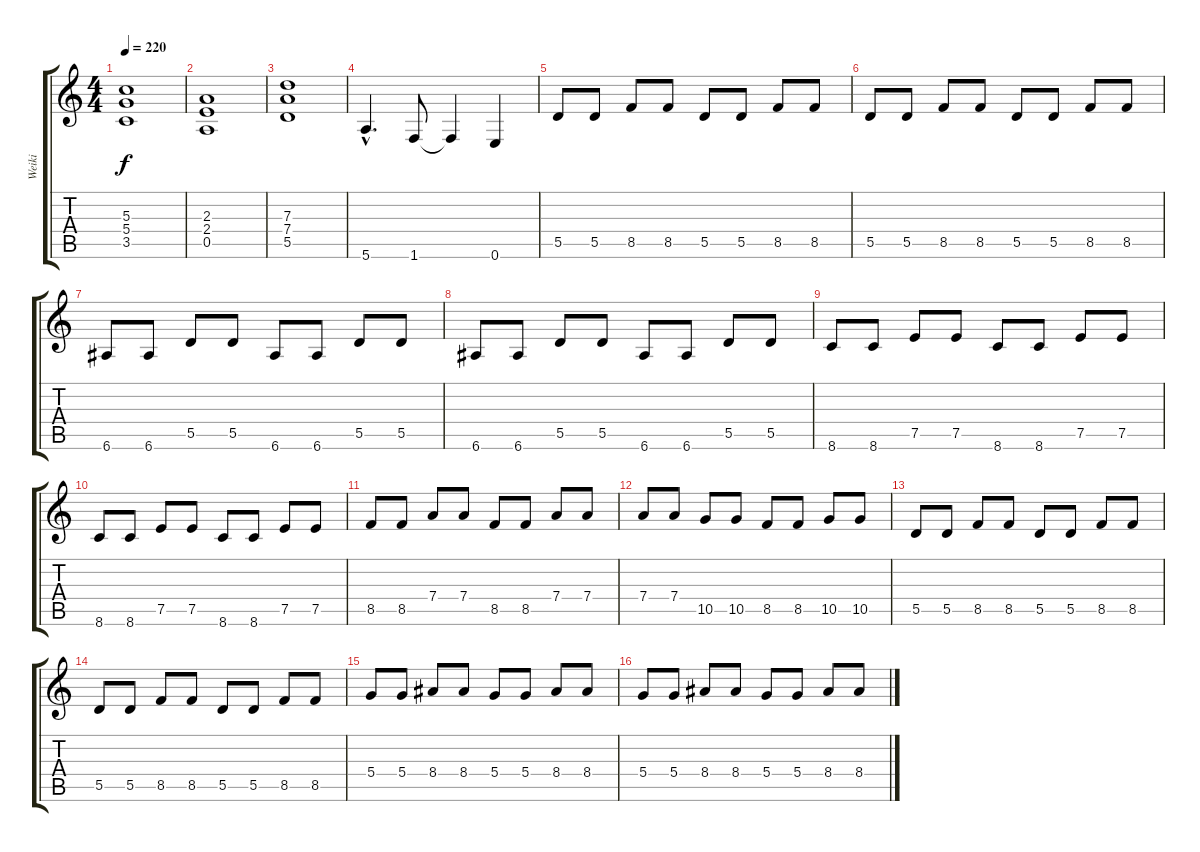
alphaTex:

\track ("Weiki" "Weiki") {instrument distortionguitar}
\staff {score tabs}
\tuning (E4 B3 G3 D3 A2 E2) {hide}
\ts (4 4)
\tempo 220
\clef g2
\ks c
(5.3 5.4 3.5).1{dy f} |
(2.3 2.4 0.5).1 |
(7.3 7.4 5.5).1 |
5.6{hac}.4{d} 1.6.8 1.6{t}.4 0.6.4 |
5.5.8{volume 16 balance 2} 5.5.8 8.5.8 8.5.8 5.5.8 5.5.8 8.5.8 8.5.8 |
5.5.8 5.5.8 8.5.8 8.5.8 5.5.8 5.5.8 8.5.8 8.5.8 |
6.6.8 6.6.8 5.5.8 5.5.8 6.6.8 6.6.8 5.5.8 5.5.8 |
6.6.8 6.6.8 5.5.8 5.5.8 6.6.8 6.6.8 5.5.8 5.5.8 |
8.6.8 8.6.8 7.5.8 7.5.8 8.6.8 8.6.8 7.5.8 7.5.8 |
8.6.8 8.6.8 7.5.8 7.5.8 8.6.8 8.6.8 7.5.8 7.5.8 |
8.5.8 8.5.8 7.4.8 7.4.8 8.5.8 8.5.8 7.4.8 7.4.8 |
7.4.8 7.4.8 10.5.8 10.5.8 8.5.8 8.5.8 10.5.8 10.5.8 |
5.5.8 5.5.8 8.5.8 8.5.8 5.5.8 5.5.8 8.5.8 8.5.8 |
5.5.8 5.5.8 8.5.8 8.5.8 5.5.8 5.5.8 8.5.8 8.5.8 |
5.4.8 5.4.8 8.4.8 8.4.8 5.4.8 5.4.8 8.4.8 8.4.8 |
5.4.8 5.4.8 8.4.8 8.4.8 5.4.8 5.4.8 8.4.8 8.4.8
